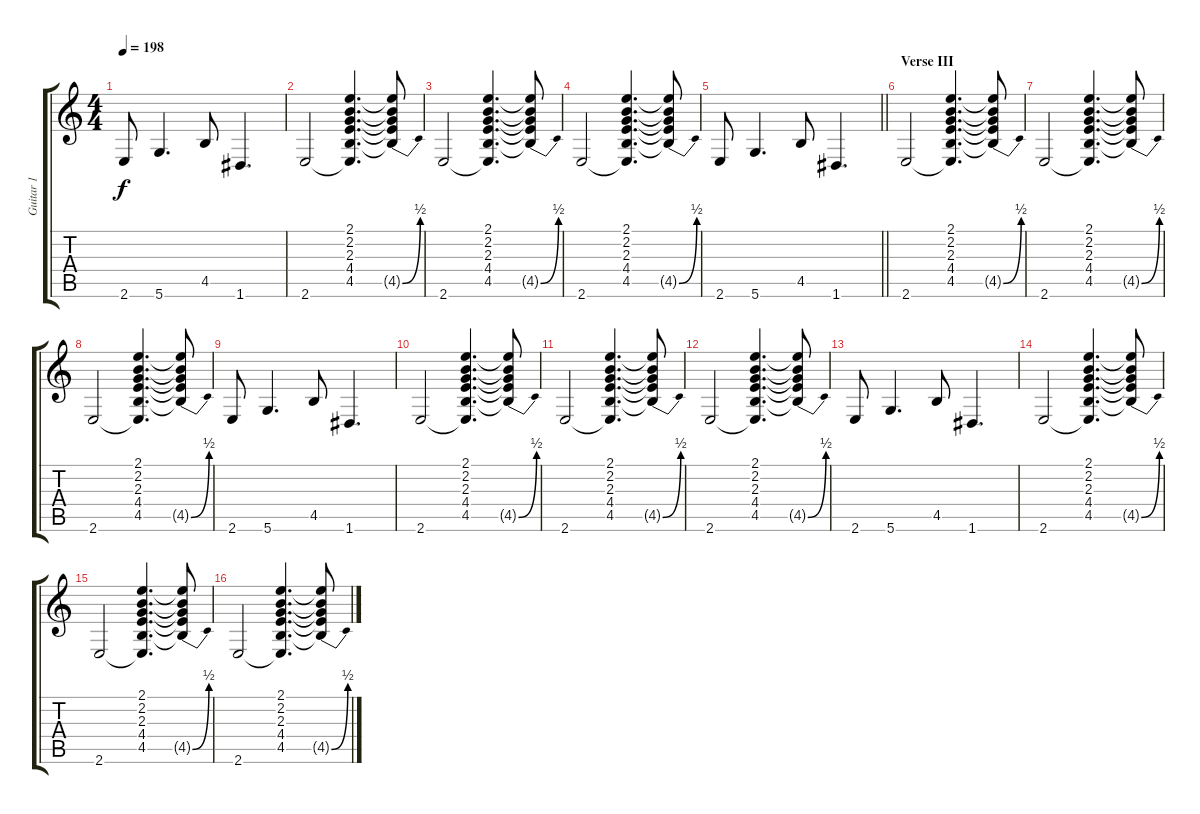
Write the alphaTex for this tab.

\track ("Guitar 1" "Guitar 1") {instrument overdrivenguitar}
\staff {score tabs}
\tuning (D4 A3 F3 C3 G2 D2) {hide}
\ts (4 4)
\tempo 198
\clef g2
\ks c
2.6.8{dy f} 5.6.4{d} 4.5.8 1.6.4{d} |
2.6.2 (2.1 2.2 2.3 4.4 4.5 2.6{t}).4{d} (2.1{t} 2.2{t} 2.3{t} 4.4{t} 4.5{be (bend 0 0 60 2) t}).8 |
2.6.2 (2.1 2.2 2.3 4.4 4.5 2.6{t}).4{d} (2.1{t} 2.2{t} 2.3{t} 4.4{t} 4.5{be (bend 0 0 60 2) t}).8 |
2.6.2 (2.1 2.2 2.3 4.4 4.5 2.6{t}).4{d} (2.1{t} 2.2{t} 2.3{t} 4.4{t} 4.5{be (bend 0 0 60 2) t}).8 |
\barLineRight lightlight
2.6.8 5.6.4{d} 4.5.8 1.6.4{d} |
\section ("" "Verse III")
2.6.2 (2.1 2.2 2.3 4.4 4.5 2.6{t}).4{d} (2.1{t} 2.2{t} 2.3{t} 4.4{t} 4.5{be (bend 0 0 60 2) t}).8 |
2.6.2 (2.1 2.2 2.3 4.4 4.5 2.6{t}).4{d} (2.1{t} 2.2{t} 2.3{t} 4.4{t} 4.5{be (bend 0 0 60 2) t}).8 |
2.6.2 (2.1 2.2 2.3 4.4 4.5 2.6{t}).4{d} (2.1{t} 2.2{t} 2.3{t} 4.4{t} 4.5{be (bend 0 0 60 2) t}).8 |
2.6.8 5.6.4{d} 4.5.8 1.6.4{d} |
2.6.2 (2.1 2.2 2.3 4.4 4.5 2.6{t}).4{d} (2.1{t} 2.2{t} 2.3{t} 4.4{t} 4.5{be (bend 0 0 60 2) t}).8 |
2.6.2 (2.1 2.2 2.3 4.4 4.5 2.6{t}).4{d} (2.1{t} 2.2{t} 2.3{t} 4.4{t} 4.5{be (bend 0 0 60 2) t}).8 |
2.6.2 (2.1 2.2 2.3 4.4 4.5 2.6{t}).4{d} (2.1{t} 2.2{t} 2.3{t} 4.4{t} 4.5{be (bend 0 0 60 2) t}).8 |
2.6.8 5.6.4{d} 4.5.8 1.6.4{d} |
2.6.2 (2.1 2.2 2.3 4.4 4.5 2.6{t}).4{d} (2.1{t} 2.2{t} 2.3{t} 4.4{t} 4.5{be (bend 0 0 60 2) t}).8 |
2.6.2 (2.1 2.2 2.3 4.4 4.5 2.6{t}).4{d} (2.1{t} 2.2{t} 2.3{t} 4.4{t} 4.5{be (bend 0 0 60 2) t}).8 |
2.6.2 (2.1 2.2 2.3 4.4 4.5 2.6{t}).4{d} (2.1{t} 2.2{t} 2.3{t} 4.4{t} 4.5{be (bend 0 0 60 2) t}).8
